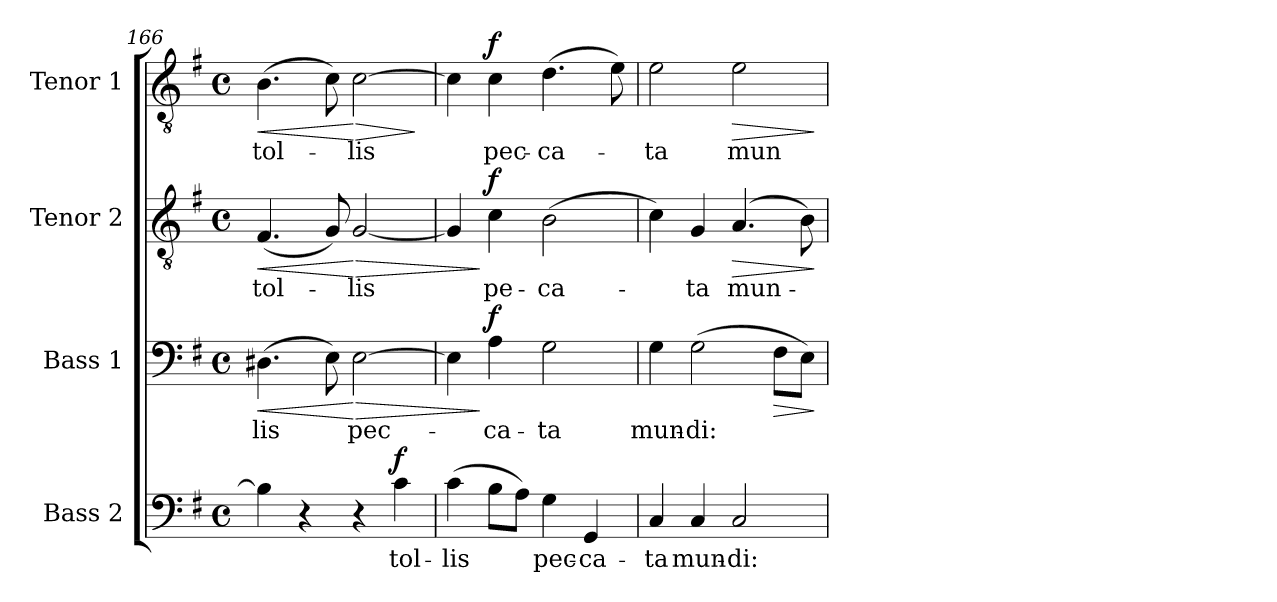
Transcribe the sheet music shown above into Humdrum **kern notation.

**kern	**text	**dynam	**kern	**text	**dynam	**kern	**text	**dynam	**kern	**text	**dynam
*part4	*part4	*part4	*part3	*part3	*part3	*part2	*part2	*part2	*part1	*part1	*part1
*staff4	*staff4	*staff4	*staff3	*staff3	*staff3	*staff2	*staff2	*staff2	*staff1	*staff1	*staff1
*I"Bass 2	*	*	*I"Bass 1	*	*	*I"Tenor 2	*	*	*I"Tenor 1	*	*
*I'B. 2	*	*	*I'B. 1	*	*	*I'T. 2	*	*	*I'T. 1	*	*
*clefF4	*	*	*clefF4	*	*	*clefGv2	*	*	*clefGv2	*	*
*k[f#]	*	*	*k[f#]	*	*	*k[f#]	*	*	*k[f#]	*	*
*G:	*	*	*G:	*	*	*G:	*	*	*G:	*	*
*M4/4	*	*	*M4/4	*	*	*M4/4	*	*	*M4/4	*	*
*met(c)	*	*	*met(c)	*	*	*met(c)	*	*	*met(c)	*	*
=166	=166	=166	=166	=166	=166	=166	=166	=166	=166	=166	=166
!	!	!	!	!LO:LY:b	!LO:HP:b	!	!LO:LY:b	!LO:HP:b	!	!LO:LY:b	!LO:HP:b
4B\]	.	.	(>4.D#X\	-lis	<	(<4.F#/	tol-	<	(>4.B\	tol-	<
4r	.	.	.	.	.	.	.	.	.	.	.
.	.	.	8E\)	.	.	8G/)	.	.	8c\)	.	.
!	!	!	!	!LO:LY:b	!LO:HP:n=1:b	!	!LO:LY:b	!LO:HP:n=1:b	!	!LO:LY:b	!LO:HP:n=1:b
4r	.	.	[2E\	pec-	[ >	[2G/	-lis	[ >	[2c\	-lis	[ >
!	!LO:LY:b	!LO:DY:a	!	!	!	!	!	!	!	!	!
4c\	tol-	f	.	.	.	.	.	.	.	.	.
.	.	.	.	.	.	.	.	.	.	.	]
=167	=167	=167	=167	=167	=167	=167	=167	=167	=167	=167	=167
!	!LO:LY:b	!	!	!	!	!	!	!	!	!	!
(>4c\	-lis	.	4E\]	.	.	4G/]	.	.	4c\]	.	.
!	!	!	!	!LO:LY:b	!LO:DY:n=1:a	!	!LO:LY:b	!LO:DY:n=1:a	!	!LO:LY:b	!LO:DY:a
8B\L	.	.	4A\	-ca-	] f	4c\	pe-	] f	4c\	pec-	f
8A\J)	.	.	.	.	.	.	.	.	.	.	.
!	!LO:LY:b	!	!	!LO:LY:b	!	!	!LO:LY:b	!	!	!LO:LY:b	!
4G\	pec-	.	2G\	-ta	.	(>2B\	-ca-	.	(>4.d\	-ca-	.
!	!LO:LY:b	!	!	!	!	!	!	!	!	!	!
4GG/	-ca-	.	.	.	.	.	.	.	.	.	.
.	.	.	.	.	.	.	.	.	8e\)	.	.
=168	=168	=168	=168	=168	=168	=168	=168	=168	=168	=168	=168
!	!LO:LY:b	!	!	!LO:LY:b	!	!	!	!	!	!LO:LY:b	!
4C/	-ta	.	4G\	mun-	.	4c\)	.	.	2e\	-ta	.
!	!LO:LY:b	!	!	!LO:LY:b	!	!	!LO:LY:b	!	!	!	!
4C/	mun-	.	(>2G\	-di:	.	4G/	-ta	.	.	.	.
!	!LO:LY:b	!	!	!	!	!	!LO:LY:b	!LO:HP:b	!	!LO:LY:b	!LO:HP:b
2C/	-di:	.	.	.	.	(4.A/	mun-	>	2e\	mun-	>
!	!	!	!	!	!LO:HP:b	!	!	!	!	!	!
.	.	.	8F#\L	.	>	.	.	.	.	.	.
.	.	.	8E\J)	.	.	8B\)	.	.	.	.	.
.	.	.	.	.	]	.	.	]	.	.	]
=	=	=	=	=	=	=	=	=	=	=	=
*-	*-	*-	*-	*-	*-	*-	*-	*-	*-	*-	*-
